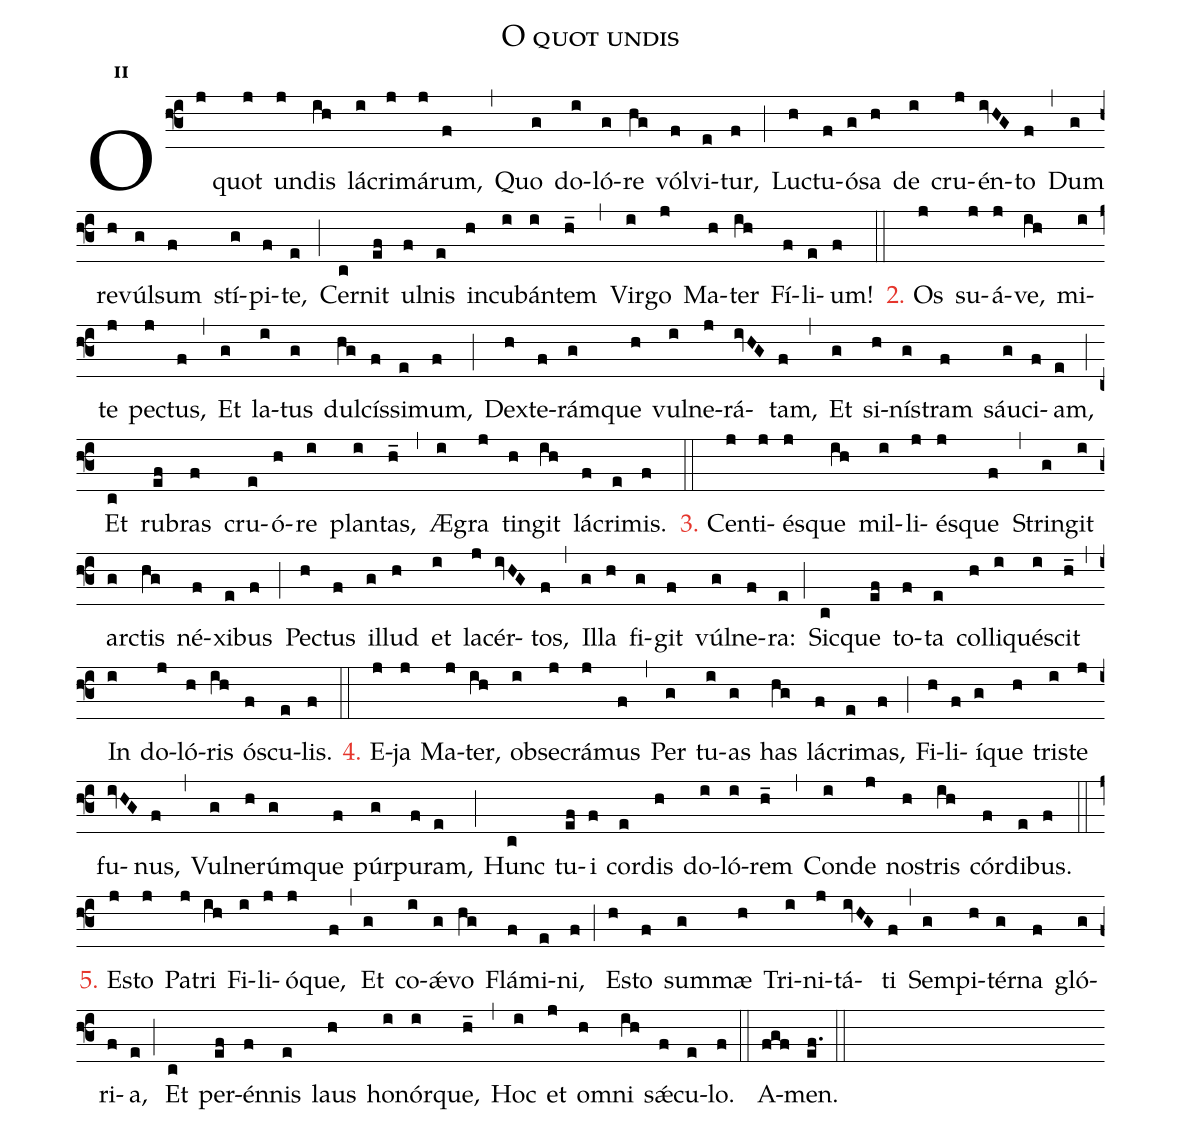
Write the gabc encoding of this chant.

name:O quot undis;
office-part:hy;
mode:2;
%%
initial-style: 1;
name: O quot undis lacrimarum;
mode:1;
office-part: Hymnus;
annotation: Hymn.;
annotation:i;
nabc-lines:1;
%%
(f3) O(j) quot(j) un(j)dis(ih) lá(i)cri(j)má(j)rum,(f) (,)
Quo(g) do(i)ló(g)re(hg) vól(f)vi(e)tur,(f) (;)
Luc(h)tu(f)ó(g)sa(h) de(i) cru(j)én(ivHG)to(f) (,)
Dum(g) re(h)vúl(g)sum(f) stí(g)pi(f)te,(e) (;)
Cer(c)nit(ef) ul(f)nis(e) in(h)cu(i)bán(i)tem(h_) (,)
Vir(i)go(j) Ma(h)ter(ih) Fí(f)li(e)um!(f) (::)

<c>2.</c> Os(j) su(j)á(j)ve,(ih) mi(i)te(j) pec(j)tus,(f) (,)
Et(g) la(i)tus(g) dul(hg)cís(f)si(e)mum,(f) (;)
Dex(h)te(f)rám(g)que(h) vul(i)ne(j)rá(ivHG)tam,(f) (,)
Et(g) si(h)nís(g)tram(f) sáu(g)ci(f)am,(e) (;)
Et(c) ru(ef)bras(f) cru(e)ó(h)re(i) plan(i)tas,(h_) (,)
Æ(i)gra(j) tin(h)git(ih) lá(f)cri(e)mis.(f) (::)

<c>3.</c> Cen(j)ti(j)és(j)que(ih) mil(i)li(j)és(j)que(f) (,)
Strin(g)git(i) arc(g)tis(hg) né(f)xi(e)bus(f) (;)
Pec(h)tus(f) il(g)lud(h) et(i) la(j)cér(ivHG)tos,(f) (,)
Il(g)la(h) fi(g)git(f) vúl(g)ne(f)ra:(e) (;)
Sic(c)que(ef) to(f)ta(e) col(h)li(i)qué(i)scit(h_) (,)
In(i) do(j)ló(h)ris(ih) ós(f)cu(e)lis.(f) (::)

<c>4.</c> E(j)ja(j) Ma(j)ter,(ih) ob(i)se(j)crá(j)mus(f) (,)
Per(g) tu(i)as(g) has(hg) lá(f)cri(e)mas,(f) (;)
Fi(h)li(f)í(g)que(h) tris(i)te(j) fu(ivHG)nus,(f) (,)
Vul(g)ne(h)rúm(g)que(f) púr(g)pu(f)ram,(e) (;)
Hunc(c) tu(ef)i(f) cor(e)dis(h) do(i)ló(i)rem(h_) (,)
Con(i)de(j) nos(h)tris(ih) cór(f)di(e)bus.(f) (::)

<c>5.</c> Es(j)to(j) Pa(j)tri(ih) Fi(i)li(j)ó(j)que,(f) (,)
Et(g) co(i)ǽ(g)vo(hg) Flá(f)mi(e)ni,(f) (;)
Es(h)to(f) sum(g)mæ(h) Tri(i)ni(j)tá(ivHG)ti(f) (,)
Sem(g)pi(h)tér(g)na(f) gló(g)ri(f)a,(e) (;)
Et(c) per(ef)én(f)nis(e) laus(h) ho(i)nór(i)que,(h_) (,)
Hoc(i) et(j) om(h)ni(ih) sǽ(f)cu(e)lo.(f) (::)
A(fgf)men.(ef.) (::)
